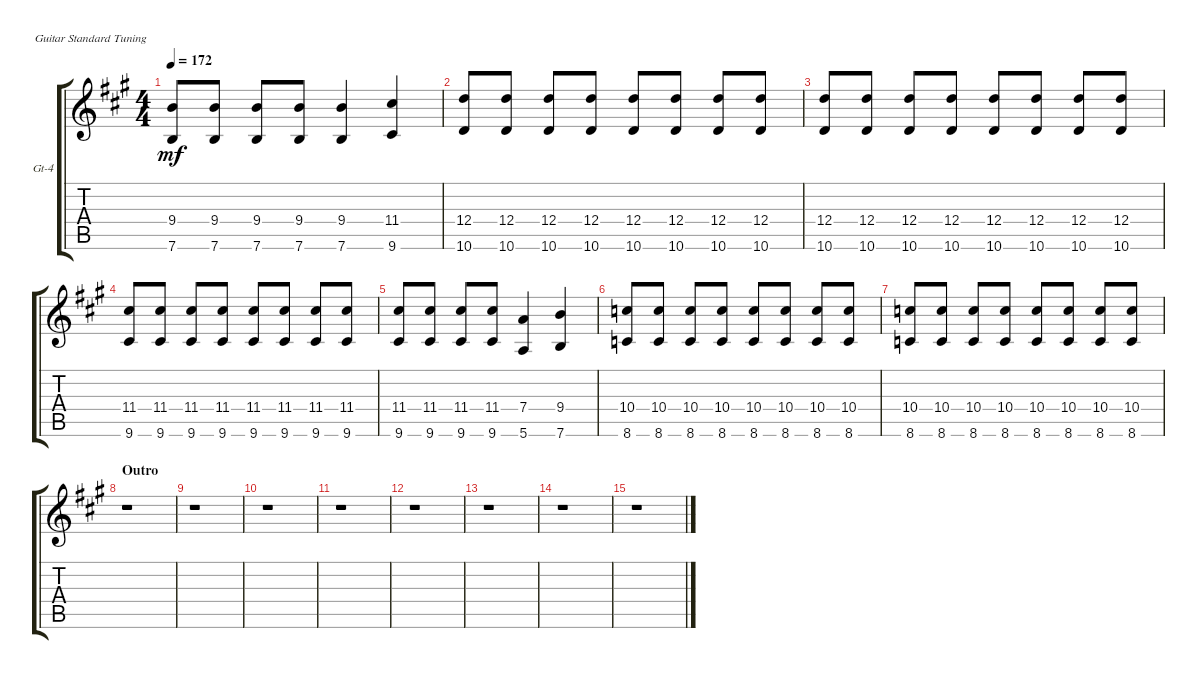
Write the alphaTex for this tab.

\defaultSystemsLayout 4
\bracketExtendMode groupsimilarinstruments
\firstSystemTrackNameOrientation horizontal
\otherSystemsTrackNameOrientation horizontal
\track ("Guitar 4" "Gt-4") {instrument distortionguitar}
\staff {score tabs}
\tuning (E4 B3 G3 D3 A2 E2)
\ts (4 4)
\tempo 172
\clef g2
\scale
0.333333
\ks a
(7.6 9.4).8{dy mf} (7.6 9.4).8 (7.6 9.4).8 (7.6 9.4).8 (7.6 9.4).4 (11.4 9.6).4 |
\scale
0.333333 (12.4 10.6).8 (12.4 10.6).8 (12.4 10.6).8 (12.4 10.6).8 (12.4 10.6).8 (12.4 10.6).8 (12.4 10.6).8 (12.4 10.6).8 |
\scale
0.333333 (12.4 10.6).8 (12.4 10.6).8 (12.4 10.6).8 (12.4 10.6).8 (12.4 10.6).8 (12.4 10.6).8 (12.4 10.6).8 (12.4 10.6).8 |
\scale
0.333333 (11.4 9.6).8 (11.4 9.6).8 (11.4 9.6).8 (11.4 9.6).8 (11.4 9.6).8 (11.4 9.6).8 (11.4 9.6).8 (11.4 9.6).8 |
\scale
0.333333 (11.4 9.6).8 (11.4 9.6).8 (11.4 9.6).8 (11.4 9.6).8 (5.6 7.4).4 (7.6 9.4).4 |
\scale
0.333333 (10.4 8.6).8 (10.4 8.6).8 (10.4 8.6).8 (10.4 8.6).8 (10.4 8.6).8 (10.4 8.6).8 (10.4 8.6).8 (10.4 8.6).8 |
\scale
0.333333 (10.4 8.6).8 (10.4 8.6).8 (10.4 8.6).8 (10.4 8.6).8 (10.4 8.6).8 (10.4 8.6).8 (10.4 8.6).8 (10.4 8.6).8 |
\section ("" "Outro")
\scale
0.333333 r.1 |
\scale
0.333333 r.1 |
\scale
0.333333 r.1 |
\scale
0.333333 r.1 |
\scale
0.333333 r.1 |
\scale
0.333333 r.1 |
r.1 |
r.1
